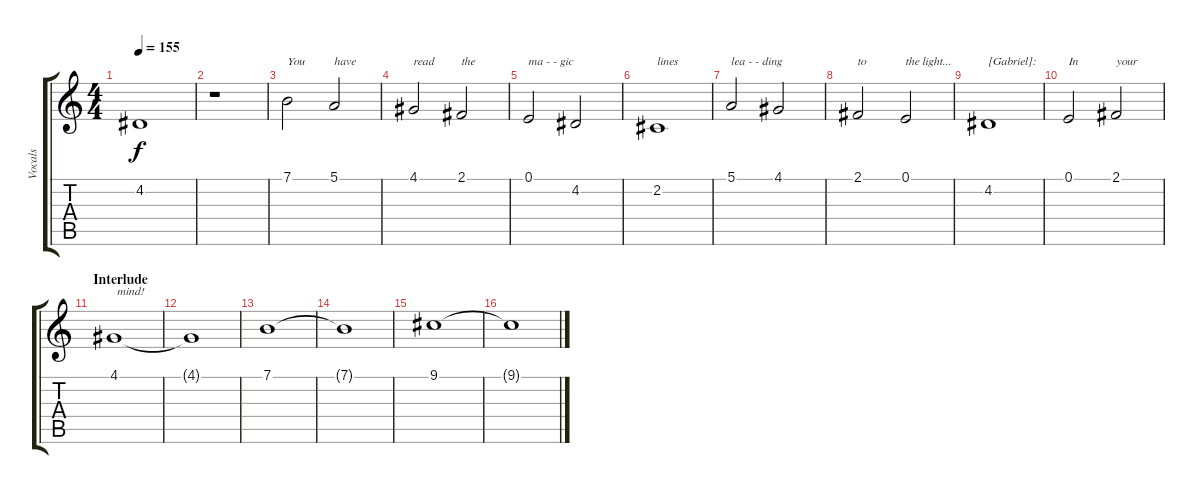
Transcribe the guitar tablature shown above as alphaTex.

\track ("Vocals" "Vocals") {instrument clarinet}
\staff {score tabs}
\tuning (E4 B3 G3 D3 A2 E2) {hide}
\ts (4 4)
\tempo 155
\clef g2
\ks c
4.2.1{dy f} |
r.1 |
7.1.2{txt "You"} 5.1.2{txt "have"} |
4.1.2{txt "read"} 2.1.2{txt "the"} |
0.1.2{txt "ma - - gic"} 4.2.2 |
2.2.1{txt "lines"} |
5.1.2{txt "lea - - ding"} 4.1.2 |
2.1.2{txt "to"} 0.1.2{txt "the light..."} |
4.2.1{txt "[Gabriel]:"} |
0.1.2{txt "In"} 2.1.2{txt "your"} |
\section ("" "Interlude")
4.1.1{txt " mind!"} |
4.1{t}.1 |
7.1.1 |
7.1{t}.1 |
9.1.1 |
9.1{t}.1
